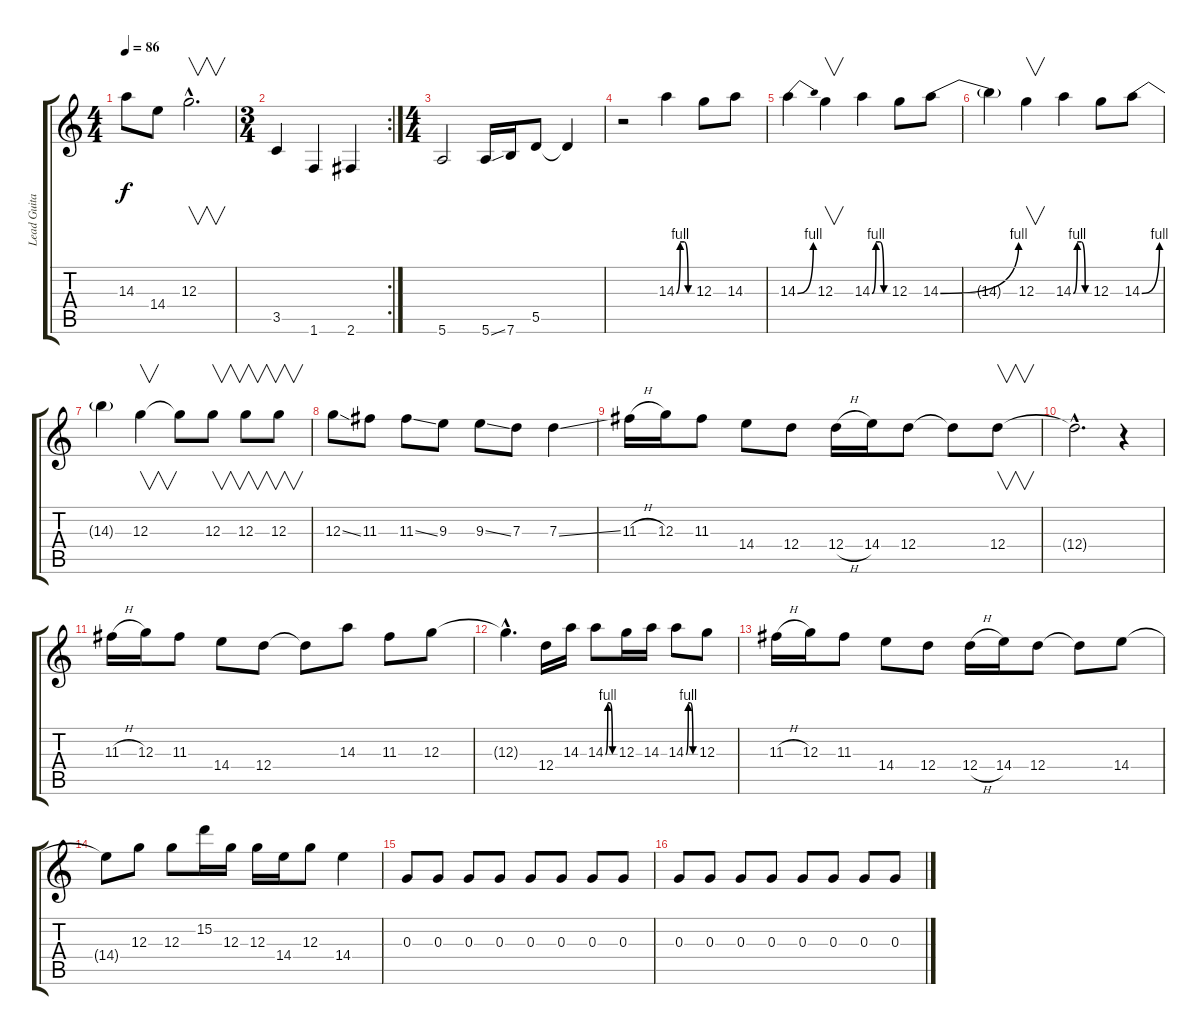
\track ("Lead Guitar" "Lead Guita") {instrument distortionguitar}
\staff {score tabs}
\tuning (E4 B3 G3 D3 A2 E2) {hide}
\ts (4 4)
\tempo 86
\clef g2
\ks c
14.3{t}.8{dy f} 14.4.8 12.3{hac}.2{v d} |
\rc 2
\ts (3 4)
3.5.4 1.6.4 2.6.4 |
\ts (4 4)
5.6.2 5.6{ss}.16 7.6.16 5.5.8 5.5{t}.4 |
r.2 14.3{be (custom 0 0 15 4 30 4 45 0 60 0)}.4 12.3.8 14.3.8 |
14.3{be (bend 0 0 60 4)}.4 12.3.4{v} 14.3{be (custom 0 0 15 4 30 4 45 0 60 0)}.4 12.3.8 14.3{be (bend 0 0 60 4)}.8 |
14.3{t}.4 12.3.4{v} 14.3{be (custom 0 0 15 4 30 4 45 0 60 0)}.4 12.3.8 14.3{be (bend 0 0 60 4)}.8 |
14.3{t}.4 12.3.4{v} 12.3{t}.8 12.3.8{v} 12.3.8{v} 12.3.8{v} |
12.3{ss}.8 11.3.8 11.3{ss}.8 9.3.8 9.3{ss}.8 7.3.8 7.3{ss}.4 |
11.3{h}.16 12.3.16 11.3.8 14.4.8 12.4.8 12.4{h}.16 14.4.16 12.4.8 12.4{t}.8 12.4.8{v} |
12.4{hac t}.2{d} r.4 |
11.3{h}.16 12.3.16 11.3.8 14.4.8 12.4.8 12.4{t}.8 14.3.8 11.3.8 12.3.8 |
12.3{hac t}.4{d} 12.4.16 14.3.16 14.3{be (custom 0 0 15 4 30 4 45 0 60 0)}.8 12.3.16 14.3.16 14.3{be (custom 0 0 15 4 30 4 45 0 60 0)}.8 12.3.8 |
11.3{h}.16 12.3.16 11.3.8 14.4.8 12.4.8 12.4{h}.16 14.4.16 12.4.8 12.4{t}.8 14.4.8 |
14.4{t}.8 12.3.8 12.3.8 15.2.16 12.3.16 12.3.16 14.4.16 12.3.8 14.4.4 |
0.3.8 0.3.8 0.3.8 0.3.8 0.3.8 0.3.8 0.3.8 0.3.8 |
0.3.8 0.3.8 0.3.8 0.3.8 0.3.8 0.3.8 0.3.8 0.3.8
